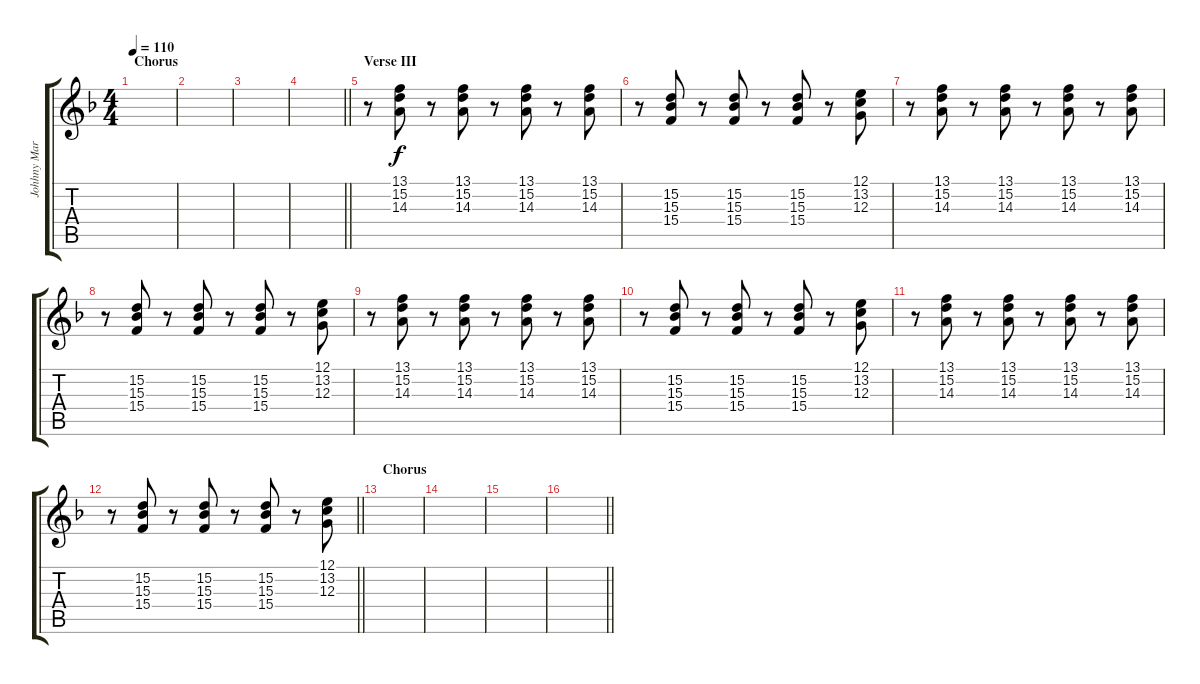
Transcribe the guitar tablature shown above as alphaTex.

\track ("Johhny Marr's piano 8va" "Johhny Mar") {instrument electricpiano1}
\staff {score tabs}
\tuning (E4 B3 G3 D3 A2 E2) {hide}
\ts (4 4)
\section ("" "Chorus")
\tempo 110
\clef g2
\ks f
|
|
|
\barLineRight lightlight
|
\section ("" "Verse III")
r.8 (13.1 15.2 14.3).8 r.8 (13.1 15.2 14.3).8 r.8 (13.1 15.2 14.3).8 r.8 (13.1 15.2 14.3).8 |
r.8 (15.2 15.3 15.4).8 r.8 (15.2 15.3 15.4).8 r.8 (15.2 15.3 15.4).8 r.8 (12.1 13.2 12.3).8 |
r.8 (13.1 15.2 14.3).8 r.8 (13.1 15.2 14.3).8 r.8 (13.1 15.2 14.3).8 r.8 (13.1 15.2 14.3).8 |
r.8 (15.2 15.3 15.4).8 r.8 (15.2 15.3 15.4).8 r.8 (15.2 15.3 15.4).8 r.8 (12.1 13.2 12.3).8 |
r.8 (13.1 15.2 14.3).8 r.8 (13.1 15.2 14.3).8 r.8 (13.1 15.2 14.3).8 r.8 (13.1 15.2 14.3).8 |
r.8 (15.2 15.3 15.4).8 r.8 (15.2 15.3 15.4).8 r.8 (15.2 15.3 15.4).8 r.8 (12.1 13.2 12.3).8 |
r.8 (13.1 15.2 14.3).8 r.8 (13.1 15.2 14.3).8 r.8 (13.1 15.2 14.3).8 r.8 (13.1 15.2 14.3).8 |
\barLineRight lightlight
r.8 (15.2 15.3 15.4).8 r.8 (15.2 15.3 15.4).8 r.8 (15.2 15.3 15.4).8 r.8 (12.1 13.2 12.3).8 |
\section ("" "Chorus")
|
|
|
\barLineRight lightlight
